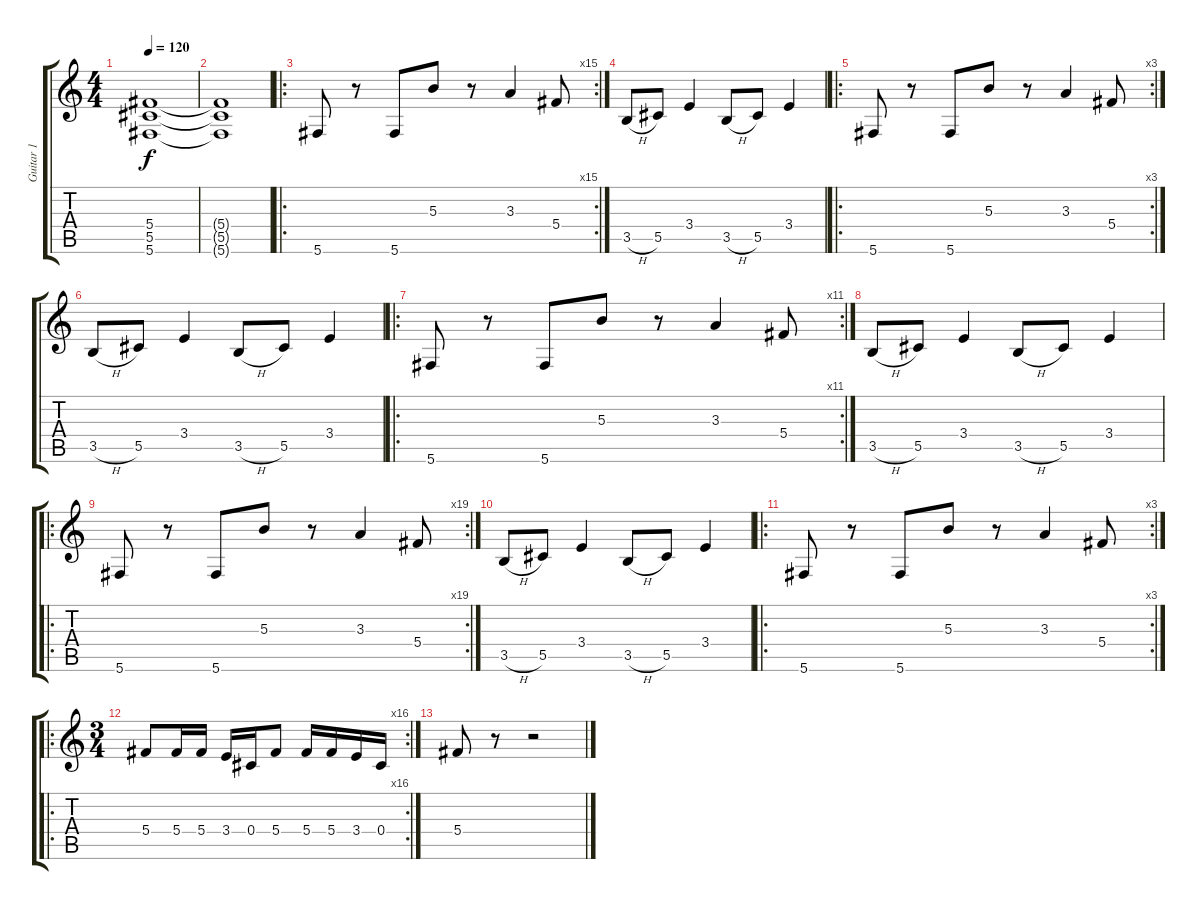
\track ("Guitar 1" "Guitar 1") {instrument overdrivenguitar}
\staff {score tabs}
\tuning (Eb4 Bb3 Gb3 Db3 Ab2 Db2) {hide}
\ts (4 4)
\tempo 120
\clef g2
\ks c
(5.4{t} 5.5{t} 5.6{t}).1{dy f} |
(5.4{t} 5.5{t} 5.6{t}).1 |
\ro
\rc 15
5.6.8 r.8 5.6.8 5.3.8 r.8 3.3.4 5.4.8 |
3.5{h}.8 5.5.8 3.4.4 3.5{h}.8 5.5.8 3.4.4 |
\ro
\rc 3
5.6.8 r.8 5.6.8 5.3.8 r.8 3.3.4 5.4.8 |
3.5{h}.8 5.5.8 3.4.4 3.5{h}.8 5.5.8 3.4.4 |
\ro
\rc 11
5.6.8 r.8 5.6.8 5.3.8 r.8 3.3.4 5.4.8 |
3.5{h}.8 5.5.8 3.4.4 3.5{h}.8 5.5.8 3.4.4 |
\ro
\rc 19
5.6.8 r.8 5.6.8 5.3.8 r.8 3.3.4 5.4.8 |
3.5{h}.8 5.5.8 3.4.4 3.5{h}.8 5.5.8 3.4.4 |
\ro
\rc 3
5.6.8 r.8 5.6.8 5.3.8 r.8 3.3.4 5.4.8 |
\ro
\rc 16
\ts (3 4)
5.4.8 5.4.16 5.4.16 3.4.16 0.4.16 5.4.8 5.4.16 5.4.16 3.4.16 0.4.16 |
5.4.8 r.8 r.2
